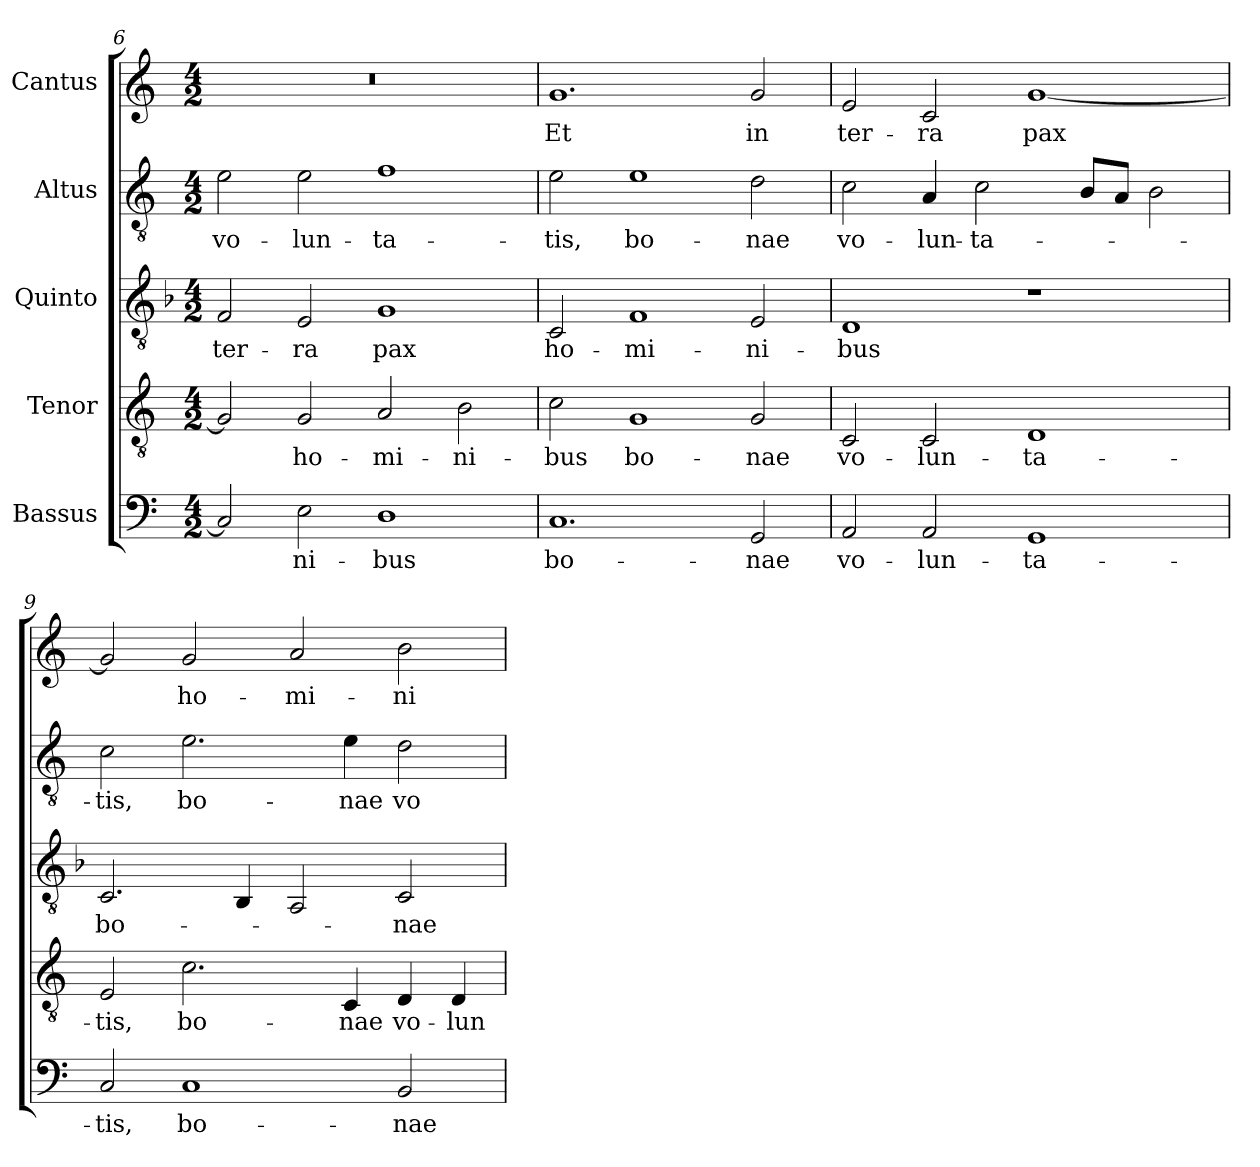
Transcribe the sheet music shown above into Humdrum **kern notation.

**kern	**text	**kern	**text	**kern	**text	**kern	**text	**kern	**text
*part5	*part5	*part4	*part4	*part3	*part3	*part2	*part2	*part1	*part1
*staff5	*staff5	*staff4	*staff4	*staff3	*staff3	*staff2	*staff2	*staff1	*staff1
*I"Bassus	*	*I"Tenor	*	*I"Quinto	*	*I"Altus	*	*I"Cantus	*
!!LO:LB:g=z
*clefF4	*	*clefGv2	*	*clefGv2	*	*clefGv2	*	*clefG2	*
*	*	*	*	*ITrd-4c-7	*	*	*	*	*
*k[]	*	*k[]	*	*k[]	*	*k[]	*	*k[]	*
*C:	*	*C:	*	*C:	*	*C:	*	*C:	*
*M4/2	*	*M4/2	*	*M4/2	*	*M4/2	*	*M4/2	*
=6	=6	=6	=6	=6	=6	=6	=6	=6	=6
!	!	!	!	!	!LO:LY:b:color=#000000	!	!	!	!
!	!	!	!	!	!	!	!LO:LY:b:color=#000000	!LO:N:vis=1	!
2Ci/]	.	2Gi/]	.	2ci/	ter-	2ei\	vo-	0r	.
!	!LO:LY:b:color=#000000	!	!	!	!	!	!	!	!
!	!	!	!LO:LY:b:color=#000000	!	!	!	!	!	!
!	!	!	!	!	!LO:LY:b:color=#000000	!	!	!	!
!	!	!	!	!	!	!	!LO:LY:b:color=#000000	!	!
2Ei\	-ni-	2Gi/	ho-	2Bi/	-ra	2ei\	-lun-	.	.
!	!LO:LY:b:color=#000000	!	!	!	!	!	!	!	!
!	!	!	!LO:LY:b:color=#000000	!	!	!	!	!	!
!	!	!	!	!	!LO:LY:b:color=#000000	!	!	!	!
!	!	!	!	!	!	!	!LO:LY:b:color=#000000	!	!
1Di	-bus	2Ai/	-mi-	1di	pax	1fi	-ta-	.	.
!	!	!	!LO:LY:b:color=#000000	!	!	!	!	!	!
.	.	2Bi\	-ni-	.	.	.	.	.	.
=7	=7	=7	=7	=7	=7	=7	=7	=7	=7
!	!LO:LY:b:color=#000000	!	!	!	!	!	!	!	!
!	!	!	!LO:LY:b:color=#000000	!	!	!	!	!	!
!	!	!	!	!	!LO:LY:b:color=#000000	!	!	!	!
!	!	!	!	!	!	!	!LO:LY:b:color=#000000	!	!
!	!	!	!	!	!	!	!	!	!LO:LY:b:color=#000000
1.Ci	bo-	2ci\	-bus	2Gi/	ho-	2ei\	-tis,	1.gi	Et
!	!	!	!LO:LY:b:color=#000000	!	!	!	!	!	!
!	!	!	!	!	!LO:LY:b:color=#000000	!	!	!	!
!	!	!	!	!	!	!	!LO:LY:b:color=#000000	!	!
.	.	1Gi	bo-	1ci	-mi-	1ei	bo-	.	.
!	!LO:LY:b:color=#000000	!	!	!	!	!	!	!	!
!	!	!	!LO:LY:b:color=#000000	!	!	!	!	!	!
!	!	!	!	!	!LO:LY:b:color=#000000	!	!	!	!
!	!	!	!	!	!	!	!LO:LY:b:color=#000000	!	!
!	!	!	!	!	!	!	!	!	!LO:LY:b:color=#000000
2GGi/	-nae	2Gi/	-nae	2Bi/	-ni-	2di\	-nae	2gi/	in
=8	=8	=8	=8	=8	=8	=8	=8	=8	=8
!	!LO:LY:b:color=#000000	!	!	!	!	!	!	!	!
!	!	!	!LO:LY:b:color=#000000	!	!	!	!	!	!
!	!	!	!	!	!LO:LY:b:color=#000000	!	!	!	!
!	!	!	!	!	!	!	!LO:LY:b:color=#000000	!	!
!	!	!	!	!	!	!	!	!	!LO:LY:b:color=#000000
2AAi/	vo-	2Ci/	vo-	1Ai	-bus	2ci\	vo-	2ei/	ter-
!	!LO:LY:b:color=#000000	!	!	!	!	!	!	!	!
!	!	!	!LO:LY:b:color=#000000	!	!	!	!	!	!
!	!	!	!	!	!	!	!LO:LY:b:color=#000000	!	!
!	!	!	!	!	!	!	!	!	!LO:LY:b:color=#000000
2AAi/	-lun-	2Ci/	-lun-	.	.	4Ai/	-lun-	2ci/	-ra
!	!	!	!	!	!	!	!LO:LY:b:color=#000000	!	!
.	.	.	.	.	.	2ci\	-ta-	.	.
!	!LO:LY:b:color=#000000	!	!	!	!	!	!	!	!
!	!	!	!LO:LY:b:color=#000000	!	!	!	!	!	!
!	!	!	!	!	!	!	!	!	!LO:LY:b:color=#000000
1GGi	-ta-	1Di	-ta-	1r	.	.	.	[<1gi	pax
.	.	.	.	.	.	8Bi/L	.	.	.
.	.	.	.	.	.	8Ai/J	.	.	.
.	.	.	.	.	.	2Bi\	.	.	.
=9	=9	=9	=9	=9	=9	=9	=9	=9	=9
!	!LO:LY:b:color=#000000	!	!	!	!	!	!	!	!
!	!	!	!LO:LY:b:color=#000000	!	!	!	!	!	!
!	!	!	!	!	!LO:LY:b:color=#000000	!	!	!	!
!	!	!	!	!	!	!	!LO:LY:b:color=#000000	!	!
2Ci/	-tis,	2Ei/	-tis,	2.Gi/	bo-	2ci\	-tis,	2gi/]	.
!	!LO:LY:b:color=#000000	!	!	!	!	!	!	!	!
!	!	!	!LO:LY:b:color=#000000	!	!	!	!	!	!
!	!	!	!	!	!	!	!LO:LY:b:color=#000000	!	!
!	!	!	!	!	!	!	!	!	!LO:LY:b:color=#000000
1Ci	bo-	2.ci\	bo-	.	.	2.ei\	bo-	2gi/	ho-
.	.	.	.	4Fi/	.	.	.	.	.
!	!	!	!	!	!	!	!	!	!LO:LY:b:color=#000000
.	.	.	.	2Ei/	.	.	.	2ai/	-mi-
!	!	!	!LO:LY:b:color=#000000	!	!	!	!	!	!
!	!	!	!	!	!	!	!LO:LY:b:color=#000000	!	!
.	.	4Ci/	-nae	.	.	4ei\	-nae	.	.
!	!LO:LY:b:color=#000000	!	!	!	!	!	!	!	!
!	!	!	!LO:LY:b:color=#000000	!	!	!	!	!	!
!	!	!	!	!	!LO:LY:b:color=#000000	!	!	!	!
!	!	!	!	!	!	!	!LO:LY:b:color=#000000	!	!
!	!	!	!	!	!	!	!	!	!LO:LY:b:color=#000000
2BBi/	-nae	4Di/	vo-	2Gi/	-nae	2di\	vo-	2bi\	-ni-
!	!	!	!LO:LY:b:color=#000000	!	!	!	!	!	!
.	.	4Di/	-lun-	.	.	.	.	.	.
=	=	=	=	=	=	=	=	=	=
*-	*-	*-	*-	*-	*-	*-	*-	*-	*-
